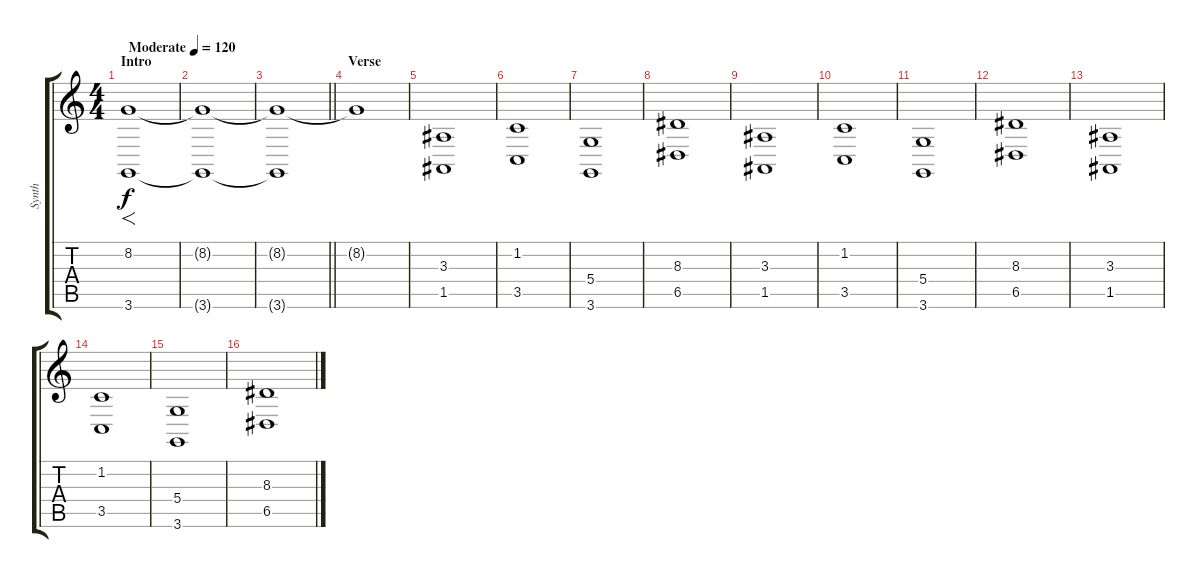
\track ("Synth" "Synth") {instrument lead1square}
\staff {score tabs}
\tuning (E4 B3 G3 D3 A2 E2) {hide}
\ts (4 4)
\section ("" "Intro")
\tempo (120 "Moderate")
\clef g2
\ks c
(8.2 3.6).1{f dy f volume 12 instrument pad1newage} |
(8.2{t} 3.6{t}).1 |
\barLineRight lightlight
(8.2{t} 3.6{t}).1 |
\section ("" "Verse")
8.2{t}.1 |
(3.3 1.5).1{instrument lead1square} |
(1.2 3.5).1 |
(5.4 3.6).1 |
(8.3 6.5).1 |
(3.3 1.5).1 |
(1.2 3.5).1 |
(5.4 3.6).1 |
(8.3 6.5).1 |
(3.3 1.5).1 |
(1.2 3.5).1 |
(5.4 3.6).1 |
(8.3 6.5).1
